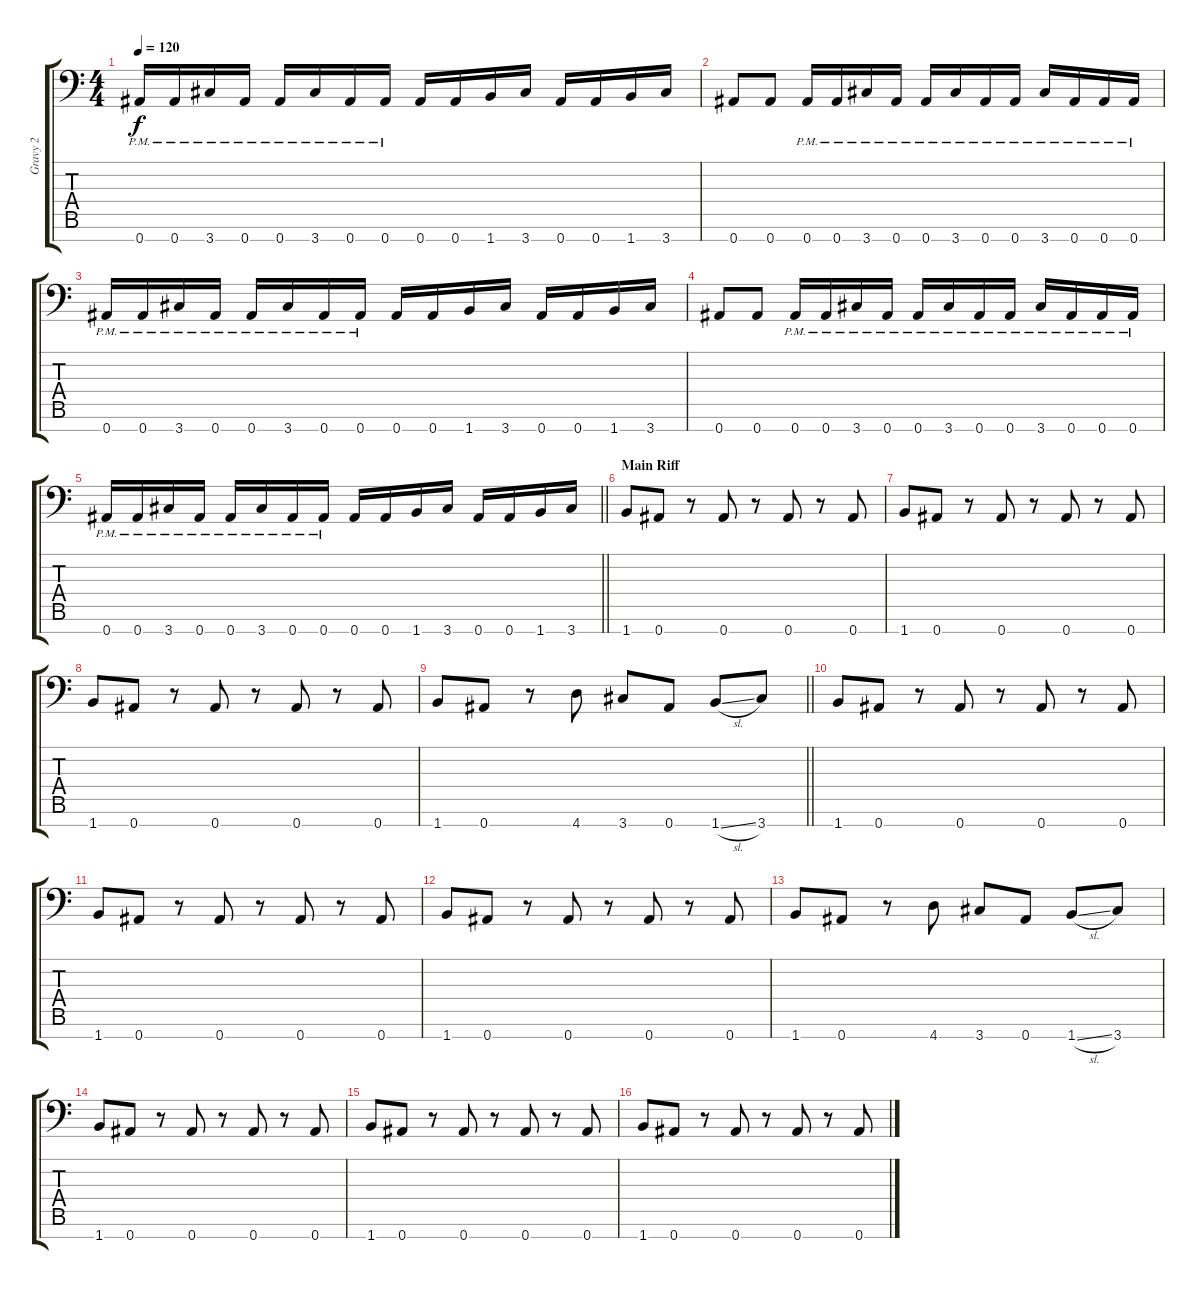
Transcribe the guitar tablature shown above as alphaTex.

\track ("Gravy 2" "Gravy 2") {instrument distortionguitar}
\staff {score tabs}
\tuning (Eb4 Bb3 Gb3 Db3 Ab2 Eb2 Bb1) {hide}
\ts (4 4)
\tempo 120
\clef f4
\ks c
0.7{pm}.16{dy f} 0.7{pm}.16 3.7{pm}.16 0.7{pm}.16 0.7{pm}.16 3.7{pm}.16 0.7{pm}.16 0.7{pm}.16 0.7.16 0.7.16 1.7.16 3.7.16 0.7.16 0.7.16 1.7.16 3.7.16 |
0.7.8 0.7.8 0.7{pm}.16 0.7{pm}.16 3.7{pm}.16 0.7{pm}.16 0.7{pm}.16 3.7{pm}.16 0.7{pm}.16 0.7{pm}.16 3.7{pm}.16 0.7{pm}.16 0.7{pm}.16 0.7{pm}.16 |
0.7{pm}.16 0.7{pm}.16 3.7{pm}.16 0.7{pm}.16 0.7{pm}.16 3.7{pm}.16 0.7{pm}.16 0.7{pm}.16 0.7.16 0.7.16 1.7.16 3.7.16 0.7.16 0.7.16 1.7.16 3.7.16 |
0.7.8 0.7.8 0.7{pm}.16 0.7{pm}.16 3.7{pm}.16 0.7{pm}.16 0.7{pm}.16 3.7{pm}.16 0.7{pm}.16 0.7{pm}.16 3.7{pm}.16 0.7{pm}.16 0.7{pm}.16 0.7{pm}.16 |
\barLineRight lightlight
0.7{pm}.16 0.7{pm}.16 3.7{pm}.16 0.7{pm}.16 0.7{pm}.16 3.7{pm}.16 0.7{pm}.16 0.7{pm}.16 0.7.16 0.7.16 1.7.16 3.7.16 0.7.16 0.7.16 1.7.16 3.7.16 |
\section ("" "Main Riff")
1.7.8 0.7.8 r.8 0.7.8 r.8 0.7.8 r.8 0.7.8 |
1.7.8 0.7.8 r.8 0.7.8 r.8 0.7.8 r.8 0.7.8 |
1.7.8 0.7.8 r.8 0.7.8 r.8 0.7.8 r.8 0.7.8 |
\barLineRight lightlight
1.7.8 0.7.8 r.8 4.7.8 3.7.8 0.7.8 1.7{sl}.8 3.7.8 |
1.7.8 0.7.8 r.8 0.7.8 r.8 0.7.8 r.8 0.7.8 |
1.7.8 0.7.8 r.8 0.7.8 r.8 0.7.8 r.8 0.7.8 |
1.7.8 0.7.8 r.8 0.7.8 r.8 0.7.8 r.8 0.7.8 |
1.7.8 0.7.8 r.8 4.7.8 3.7.8 0.7.8 1.7{sl}.8 3.7.8 |
1.7.8 0.7.8 r.8 0.7.8 r.8 0.7.8 r.8 0.7.8 |
1.7.8 0.7.8 r.8 0.7.8 r.8 0.7.8 r.8 0.7.8 |
1.7.8 0.7.8 r.8 0.7.8 r.8 0.7.8 r.8 0.7.8
